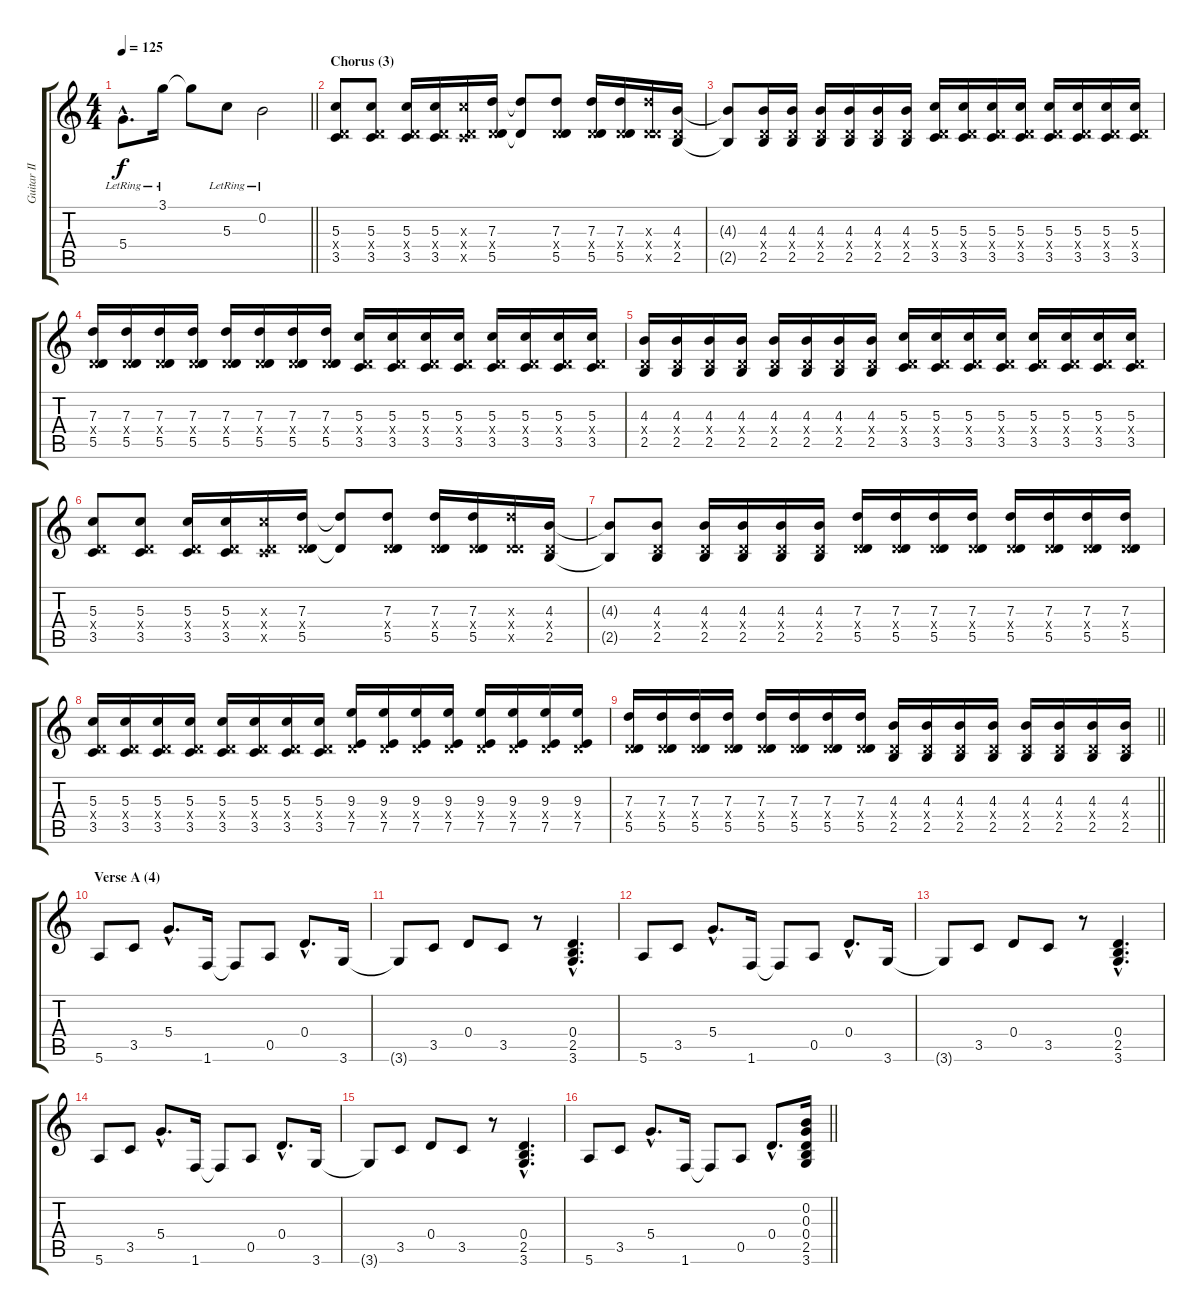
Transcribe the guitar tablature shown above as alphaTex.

\track ("Guitar II (Inoran)" "Guitar II ") {instrument distortionguitar}
\staff {score tabs}
\tuning (E4 B3 G3 D3 A2 E2) {hide}
\ts (4 4)
\tempo 125
\clef g2
\barLineRight lightlight
\ks c
5.4{hac lr}.8{d dy f} 3.1{lr}.16 3.1{t}.8 5.3{lr}.8 0.2{lr}.2 |
\section ("" "Chorus (3)")
(5.3 0.4{x} 3.5).8 (5.3 0.4{x} 3.5).8 (5.3 0.4{x} 3.5).16 (5.3 0.4{x} 3.5).16 (5.3{x} 0.4{x} 3.5{x}).16 (7.3 0.4{x} 5.5).16 (7.3{t} 5.5{t}).8 (7.3 0.4{x} 5.5).8 (7.3 0.4{x} 5.5).16 (7.3 0.4{x} 5.5).16 (7.3{x} 0.4{x} 5.5{x}).16 (4.3 0.4{x} 2.5).16 |
(4.3{t} 2.5{t}).8 (4.3 0.4{x} 2.5).16 (4.3 0.4{x} 2.5).16 (4.3 0.4{x} 2.5).16 (4.3 0.4{x} 2.5).16 (4.3 0.4{x} 2.5).16 (4.3 0.4{x} 2.5).16 (5.3 0.4{x} 3.5).16 (5.3 0.4{x} 3.5).16 (5.3 0.4{x} 3.5).16 (5.3 0.4{x} 3.5).16 (5.3 0.4{x} 3.5).16 (5.3 0.4{x} 3.5).16 (5.3 0.4{x} 3.5).16 (5.3 0.4{x} 3.5).16 |
(7.3 0.4{x} 5.5).16 (7.3 0.4{x} 5.5).16 (7.3 0.4{x} 5.5).16 (7.3 0.4{x} 5.5).16 (7.3 0.4{x} 5.5).16 (7.3 0.4{x} 5.5).16 (7.3 0.4{x} 5.5).16 (7.3 0.4{x} 5.5).16 (5.3 0.4{x} 3.5).16 (5.3 0.4{x} 3.5).16 (5.3 0.4{x} 3.5).16 (5.3 0.4{x} 3.5).16 (5.3 0.4{x} 3.5).16 (5.3 0.4{x} 3.5).16 (5.3 0.4{x} 3.5).16 (5.3 0.4{x} 3.5).16 |
(4.3 0.4{x} 2.5).16 (4.3 0.4{x} 2.5).16 (4.3 0.4{x} 2.5).16 (4.3 0.4{x} 2.5).16 (4.3 0.4{x} 2.5).16 (4.3 0.4{x} 2.5).16 (4.3 0.4{x} 2.5).16 (4.3 0.4{x} 2.5).16 (5.3 0.4{x} 3.5).16 (5.3 0.4{x} 3.5).16 (5.3 0.4{x} 3.5).16 (5.3 0.4{x} 3.5).16 (5.3 0.4{x} 3.5).16 (5.3 0.4{x} 3.5).16 (5.3 0.4{x} 3.5).16 (5.3 0.4{x} 3.5).16 |
(5.3 0.4{x} 3.5).8 (5.3 0.4{x} 3.5).8 (5.3 0.4{x} 3.5).16 (5.3 0.4{x} 3.5).16 (5.3{x} 0.4{x} 3.5{x}).16 (7.3 0.4{x} 5.5).16 (7.3{t} 5.5{t}).8 (7.3 0.4{x} 5.5).8 (7.3 0.4{x} 5.5).16 (7.3 0.4{x} 5.5).16 (7.3{x} 0.4{x} 5.5{x}).16 (4.3 0.4{x} 2.5).16 |
(4.3{t} 2.5{t}).8 (4.3 0.4{x} 2.5).8 (4.3 0.4{x} 2.5).16 (4.3 0.4{x} 2.5).16 (4.3 0.4{x} 2.5).16 (4.3 0.4{x} 2.5).16 (7.3 0.4{x} 5.5).16 (7.3 0.4{x} 5.5).16 (7.3 0.4{x} 5.5).16 (7.3 0.4{x} 5.5).16 (7.3 0.4{x} 5.5).16 (7.3 0.4{x} 5.5).16 (7.3 0.4{x} 5.5).16 (7.3 0.4{x} 5.5).16 |
(5.3 0.4{x} 3.5).16 (5.3 0.4{x} 3.5).16 (5.3 0.4{x} 3.5).16 (5.3 0.4{x} 3.5).16 (5.3 0.4{x} 3.5).16 (5.3 0.4{x} 3.5).16 (5.3 0.4{x} 3.5).16 (5.3 0.4{x} 3.5).16 (9.3 0.4{x} 7.5).16 (9.3 0.4{x} 7.5).16 (9.3 0.4{x} 7.5).16 (9.3 0.4{x} 7.5).16 (9.3 0.4{x} 7.5).16 (9.3 0.4{x} 7.5).16 (9.3 0.4{x} 7.5).16 (9.3 0.4{x} 7.5).16 |
\barLineRight lightlight
(7.3 0.4{x} 5.5).16 (7.3 0.4{x} 5.5).16 (7.3 0.4{x} 5.5).16 (7.3 0.4{x} 5.5).16 (7.3 0.4{x} 5.5).16 (7.3 0.4{x} 5.5).16 (7.3 0.4{x} 5.5).16 (7.3 0.4{x} 5.5).16 (4.3 0.4{x} 2.5).16 (4.3 0.4{x} 2.5).16 (4.3 0.4{x} 2.5).16 (4.3 0.4{x} 2.5).16 (4.3 0.4{x} 2.5).16 (4.3 0.4{x} 2.5).16 (4.3 0.4{x} 2.5).16 (4.3 0.4{x} 2.5).16 |
\section ("" "Verse A (4)")
5.6.8 3.5.8 5.4{hac}.8{d} 1.6.16 1.6{t}.8 0.5.8 0.4{hac}.8{d} 3.6.16 |
3.6{t}.8 3.5.8 0.4.8 3.5.8 r.8 (0.4{hac} 2.5{hac} 3.6{hac}).4{d} |
5.6.8 3.5.8 5.4{hac}.8{d} 1.6.16 1.6{t}.8 0.5.8 0.4{hac}.8{d} 3.6.16 |
3.6{t}.8 3.5.8 0.4.8 3.5.8 r.8 (0.4{hac} 2.5{hac} 3.6{hac}).4{d} |
5.6.8 3.5.8 5.4{hac}.8{d} 1.6.16 1.6{t}.8 0.5.8 0.4{hac}.8{d} 3.6.16 |
3.6{t}.8 3.5.8 0.4.8 3.5.8 r.8 (0.4{hac} 2.5{hac} 3.6{hac}).4{d} |
\barLineRight lightlight
5.6.8 3.5.8 5.4{hac}.8{d} 1.6.16 1.6{t}.8 0.5.8 0.4{hac}.8{d} (0.2 0.3 0.4 2.5 3.6).16
